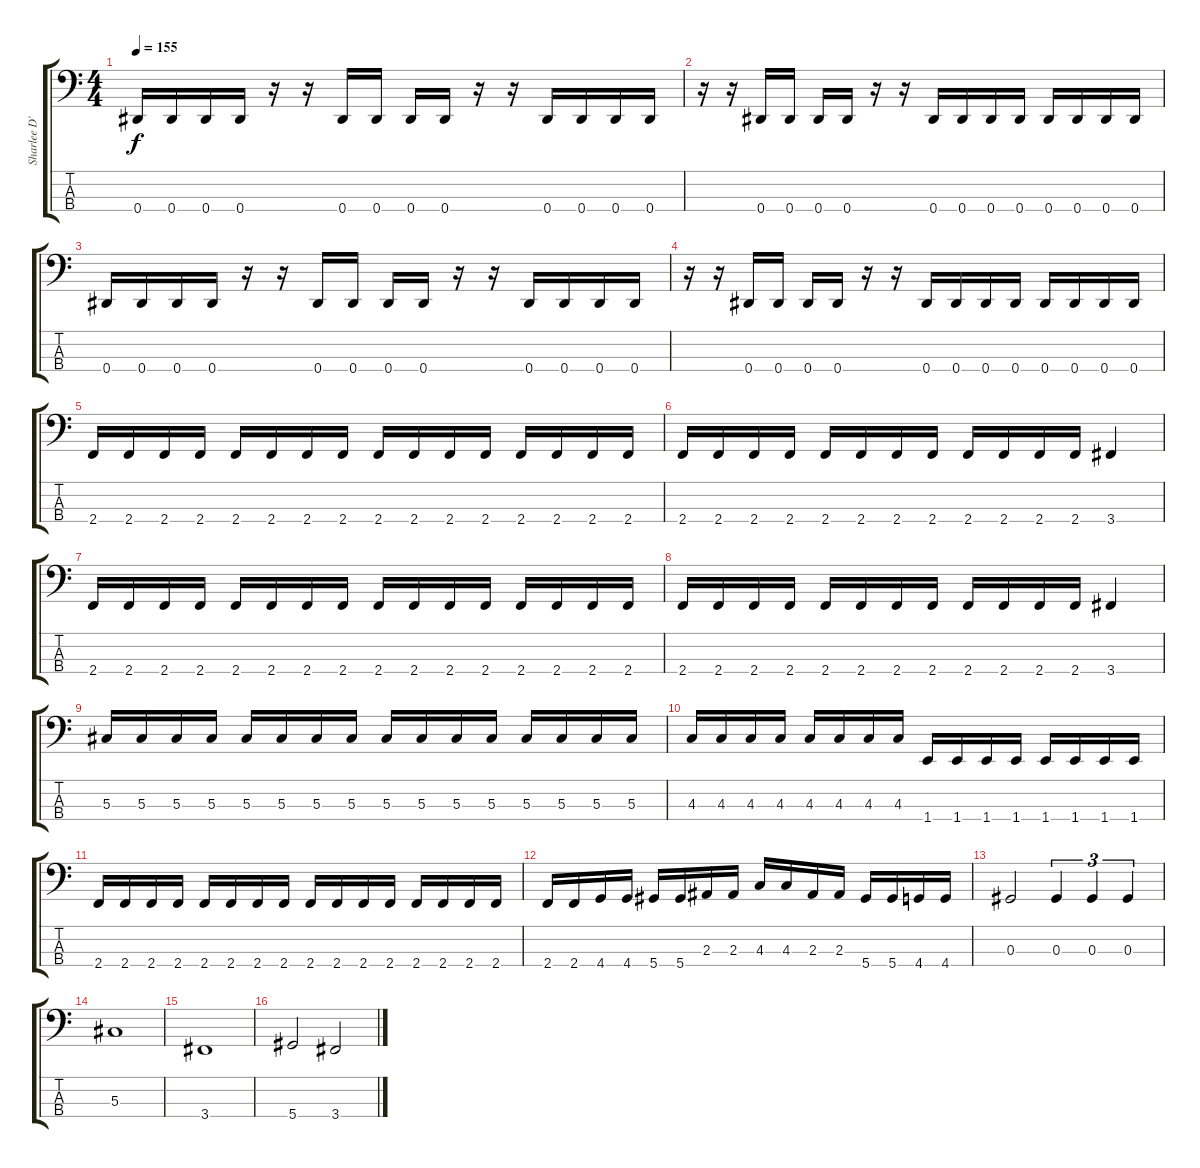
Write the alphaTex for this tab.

\track ("Sharlee D'angelo" "Sharlee D'") {instrument electricbasspick}
\staff {score tabs}
\tuning (Gb2 Db2 Ab1 Eb1) {hide}
\ts (4 4)
\tempo 155
\clef f4
\ks c
0.4.16{dy f} 0.4.16 0.4.16 0.4.16 r.16 r.16 0.4.16 0.4.16 0.4.16 0.4.16 r.16 r.16 0.4.16 0.4.16 0.4.16 0.4.16 |
r.16 r.16 0.4.16 0.4.16 0.4.16 0.4.16 r.16 r.16 0.4.16 0.4.16 0.4.16 0.4.16 0.4.16 0.4.16 0.4.16 0.4.16 |
0.4.16 0.4.16 0.4.16 0.4.16 r.16 r.16 0.4.16 0.4.16 0.4.16 0.4.16 r.16 r.16 0.4.16 0.4.16 0.4.16 0.4.16 |
r.16 r.16 0.4.16 0.4.16 0.4.16 0.4.16 r.16 r.16 0.4.16 0.4.16 0.4.16 0.4.16 0.4.16 0.4.16 0.4.16 0.4.16 |
2.4.16 2.4.16 2.4.16 2.4.16 2.4.16 2.4.16 2.4.16 2.4.16 2.4.16 2.4.16 2.4.16 2.4.16 2.4.16 2.4.16 2.4.16 2.4.16 |
2.4.16 2.4.16 2.4.16 2.4.16 2.4.16 2.4.16 2.4.16 2.4.16 2.4.16 2.4.16 2.4.16 2.4.16 3.4.4 |
2.4.16 2.4.16 2.4.16 2.4.16 2.4.16 2.4.16 2.4.16 2.4.16 2.4.16 2.4.16 2.4.16 2.4.16 2.4.16 2.4.16 2.4.16 2.4.16 |
2.4.16 2.4.16 2.4.16 2.4.16 2.4.16 2.4.16 2.4.16 2.4.16 2.4.16 2.4.16 2.4.16 2.4.16 3.4.4 |
5.3.16 5.3.16 5.3.16 5.3.16 5.3.16 5.3.16 5.3.16 5.3.16 5.3.16 5.3.16 5.3.16 5.3.16 5.3.16 5.3.16 5.3.16 5.3.16 |
4.3.16 4.3.16 4.3.16 4.3.16 4.3.16 4.3.16 4.3.16 4.3.16 1.4.16 1.4.16 1.4.16 1.4.16 1.4.16 1.4.16 1.4.16 1.4.16 |
2.4.16 2.4.16 2.4.16 2.4.16 2.4.16 2.4.16 2.4.16 2.4.16 2.4.16 2.4.16 2.4.16 2.4.16 2.4.16 2.4.16 2.4.16 2.4.16 |
2.4.16 2.4.16 4.4.16 4.4.16 5.4.16 5.4.16 2.3.16 2.3.16 4.3.16 4.3.16 2.3.16 2.3.16 5.4.16 5.4.16 4.4.16 4.4.16 |
0.3.2 0.3.4{tu (3 2)} 0.3.4{tu (3 2)} 0.3.4{tu (3 2)} |
5.3.1 |
3.4.1 |
5.4.2 3.4.2
